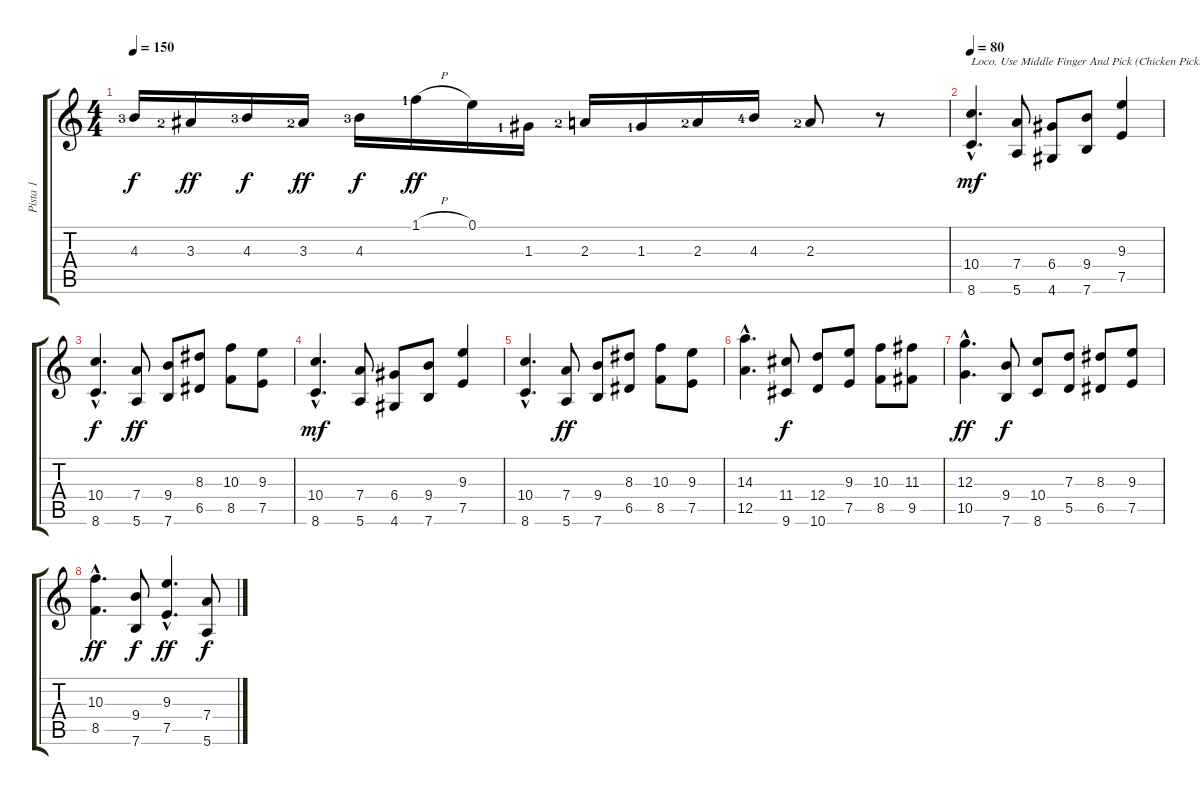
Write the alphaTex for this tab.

\track ("Pista 1" "Pista 1") {instrument electricguitarjazz}
\staff {score tabs}
\tuning (E4 B3 G3 D3 A2 E2) {hide}
\ts (4 4)
\tempo 150
\clef g2
\ks c
4.3{lf 4}.16{dy f} 3.3{lf 3}.16{dy ff} 4.3{lf 4}.16{dy f} 3.3{lf 3}.16{dy ff} 4.3{lf 4}.16{dy f} 1.1{h lf 2}.16{dy ff} 0.1.16 1.3{lf 2}.16 2.3{lf 3}.16 1.3{lf 2}.16 2.3{lf 3}.16 4.3{lf 5}.16 2.3{lf 3}.8 r.8 |
\tempo 80
(10.4{hac} 8.6{hac}).4{d txt "Loco. Use Middle Finger And Pick (Chicken Picking)" dy mf} (7.4 5.6).8 (6.4 4.6).8 (9.4 7.6).8 (9.3 7.5).4 |
(10.4{hac} 8.6{hac}).4{d dy f} (7.4 5.6).8{dy ff} (9.4 7.6).8 (8.3 6.5).8 (10.3 8.5).8 (9.3 7.5).8 |
(10.4{hac} 8.6{hac}).4{d dy mf} (7.4 5.6).8 (6.4 4.6).8 (9.4 7.6).8 (9.3 7.5).4 |
(10.4{hac} 8.6{hac}).4{d} (7.4 5.6).8{dy ff} (9.4 7.6).8 (8.3 6.5).8 (10.3 8.5).8 (9.3 7.5).8 |
(14.3{hac} 12.5{hac}).4{d} (11.4 9.6).8{dy f} (12.4 10.6).8 (9.3 7.5).8 (10.3 8.5).8 (11.3 9.5).8 |
(12.3{hac} 10.5{hac}).4{d dy ff} (9.4 7.6).8{dy f} (10.4 8.6).8 (7.3 5.5).8 (8.3 6.5).8 (9.3 7.5).8 |
(10.3{hac} 8.5{hac}).4{d dy ff} (9.4 7.6).8{dy f} (9.3{hac} 7.5{hac}).4{d dy ff} (7.4 5.6).8{dy f}
